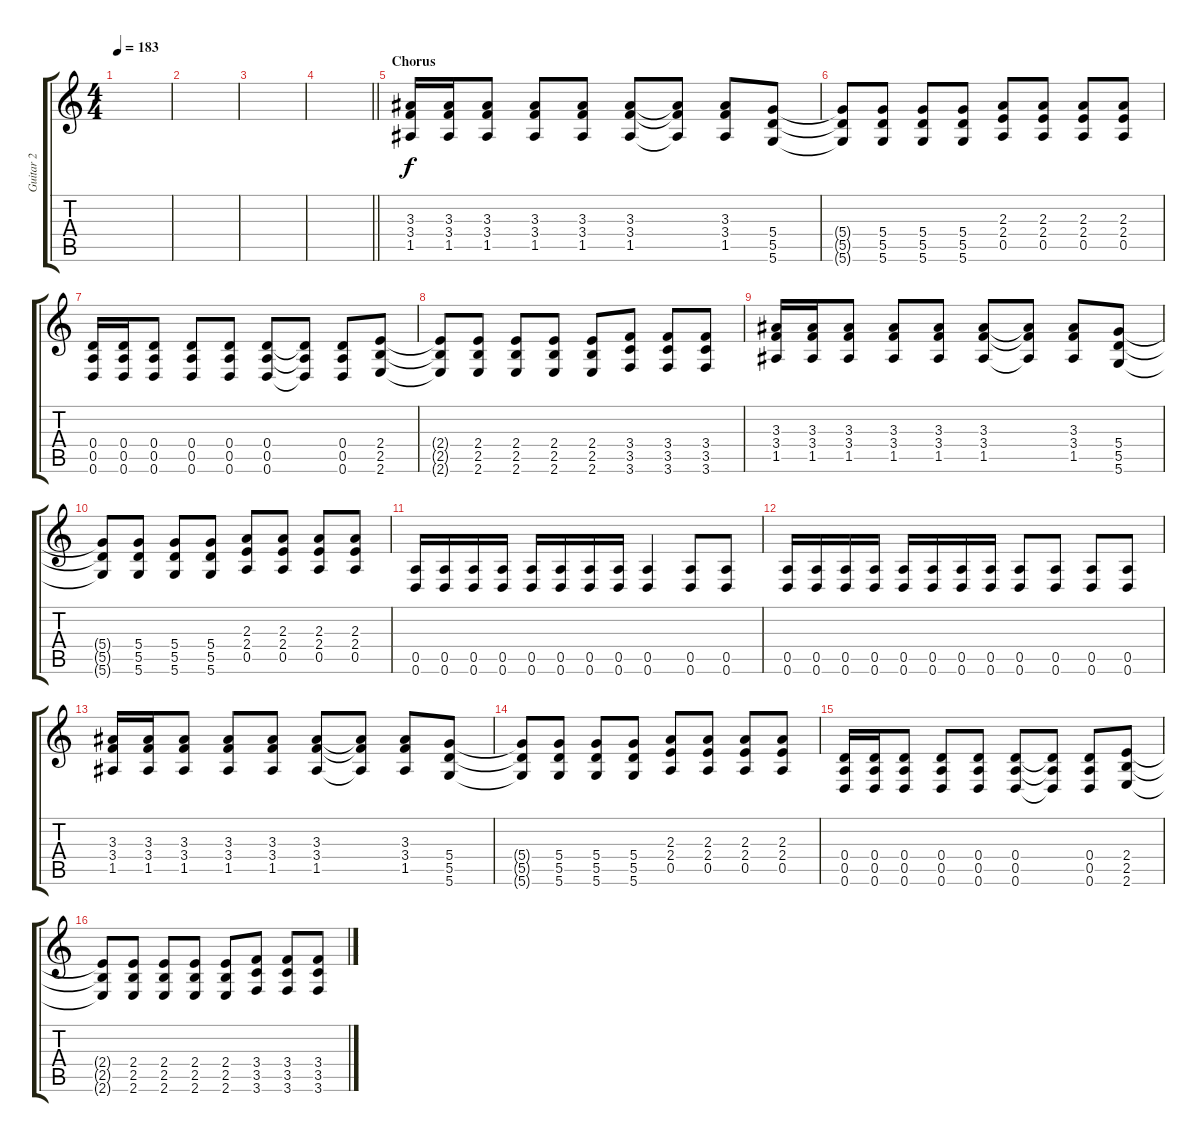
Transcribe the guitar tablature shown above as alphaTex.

\track ("Guitar 2" "Guitar 2") {instrument overdrivenguitar}
\staff {score tabs}
\tuning (E4 B3 G3 D3 A2 D2) {hide}
\ts (4 4)
\tempo 183
\clef g2
\ks c
|
|
|
\barLineRight lightlight
|
\section ("" "Chorus")
(3.3 3.4 1.5).16 (3.3 3.4 1.5).16 (3.3 3.4 1.5).8 (3.3 3.4 1.5).8 (3.3 3.4 1.5).8 (3.3 3.4 1.5).8 (3.3{t} 3.4{t} 1.5{t}).8 (3.3 3.4 1.5).8 (5.4 5.5 5.6).8 |
(5.4{t} 5.5{t} 5.6{t}).8 (5.4 5.5 5.6).8 (5.4 5.5 5.6).8 (5.4 5.5 5.6).8 (2.3 2.4 0.5).8 (2.3 2.4 0.5).8 (2.3 2.4 0.5).8 (2.3 2.4 0.5).8 |
(0.4 0.5 0.6).16 (0.4 0.5 0.6).16 (0.4 0.5 0.6).8 (0.4 0.5 0.6).8 (0.4 0.5 0.6).8 (0.4 0.5 0.6).8 (0.4{t} 0.5{t} 0.6{t}).8 (0.4 0.5 0.6).8 (2.4 2.5 2.6).8 |
(2.4{t} 2.5{t} 2.6{t}).8 (2.4 2.5 2.6).8 (2.4 2.5 2.6).8 (2.4 2.5 2.6).8 (2.4 2.5 2.6).8 (3.4 3.5 3.6).8 (3.4 3.5 3.6).8 (3.4 3.5 3.6).8 |
(3.3 3.4 1.5).16 (3.3 3.4 1.5).16 (3.3 3.4 1.5).8 (3.3 3.4 1.5).8 (3.3 3.4 1.5).8 (3.3 3.4 1.5).8 (3.3{t} 3.4{t} 1.5{t}).8 (3.3 3.4 1.5).8 (5.4 5.5 5.6).8 |
(5.4{t} 5.5{t} 5.6{t}).8 (5.4 5.5 5.6).8 (5.4 5.5 5.6).8 (5.4 5.5 5.6).8 (2.3 2.4 0.5).8 (2.3 2.4 0.5).8 (2.3 2.4 0.5).8 (2.3 2.4 0.5).8 |
(0.5 0.6).16 (0.5 0.6).16 (0.5 0.6).16 (0.5 0.6).16 (0.5 0.6).16 (0.5 0.6).16 (0.5 0.6).16 (0.5 0.6).16 (0.5 0.6).4 (0.5 0.6).8 (0.5 0.6).8 |
(0.5 0.6).16 (0.5 0.6).16 (0.5 0.6).16 (0.5 0.6).16 (0.5 0.6).16 (0.5 0.6).16 (0.5 0.6).16 (0.5 0.6).16 (0.5 0.6).8 (0.5 0.6).8 (0.5 0.6).8 (0.5 0.6).8 |
(3.3 3.4 1.5).16 (3.3 3.4 1.5).16 (3.3 3.4 1.5).8 (3.3 3.4 1.5).8 (3.3 3.4 1.5).8 (3.3 3.4 1.5).8 (3.3{t} 3.4{t} 1.5{t}).8 (3.3 3.4 1.5).8 (5.4 5.5 5.6).8 |
(5.4{t} 5.5{t} 5.6{t}).8 (5.4 5.5 5.6).8 (5.4 5.5 5.6).8 (5.4 5.5 5.6).8 (2.3 2.4 0.5).8 (2.3 2.4 0.5).8 (2.3 2.4 0.5).8 (2.3 2.4 0.5).8 |
(0.4 0.5 0.6).16 (0.4 0.5 0.6).16 (0.4 0.5 0.6).8 (0.4 0.5 0.6).8 (0.4 0.5 0.6).8 (0.4 0.5 0.6).8 (0.4{t} 0.5{t} 0.6{t}).8 (0.4 0.5 0.6).8 (2.4 2.5 2.6).8 |
(2.4{t} 2.5{t} 2.6{t}).8 (2.4 2.5 2.6).8 (2.4 2.5 2.6).8 (2.4 2.5 2.6).8 (2.4 2.5 2.6).8 (3.4 3.5 3.6).8 (3.4 3.5 3.6).8 (3.4 3.5 3.6).8
